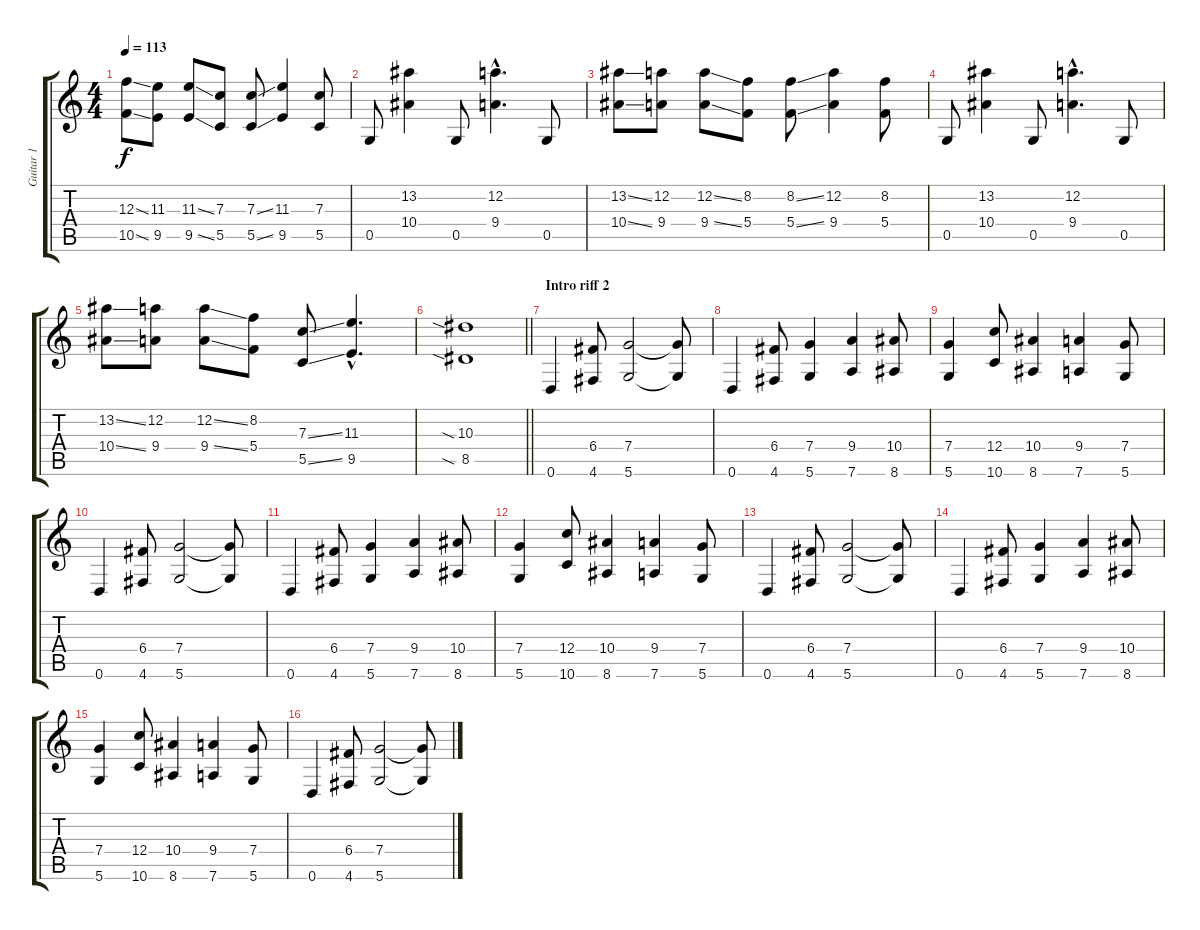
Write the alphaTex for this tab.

\track ("Guitar 1" "Guitar 1") {instrument overdrivenguitar}
\staff {score tabs}
\tuning (D4 A3 F3 C3 G2 D2) {hide}
\ts (4 4)
\tempo 113
\clef g2
\ks c
(12.3{ss} 10.5{ss}).8{dy f} (11.3 9.5).8 (11.3{ss} 9.5{ss}).8 (7.3 5.5).8 (7.3{ss} 5.5{ss}).8 (11.3 9.5).4 (7.3 5.5).8 |
0.5.8 (13.2 10.4).4 0.5.8 (12.2{hac} 9.4{hac}).4{d} 0.5.8 |
(13.2{ss} 10.4{ss}).8 (12.2 9.4).8 (12.2{ss} 9.4{ss}).8 (8.2 5.4).8 (8.2{ss} 5.4{ss}).8 (12.2 9.4).4 (8.2 5.4).8 |
0.5.8 (13.2 10.4).4 0.5.8 (12.2{hac} 9.4{hac}).4{d} 0.5.8 |
(13.2{ss} 10.4{ss}).8 (12.2 9.4).8 (12.2{ss} 9.4{ss}).8 (8.2 5.4).8 (7.3{ss} 5.5{ss}).8 (11.3{hac} 9.5{hac}).4{d} |
\barLineRight lightlight
(10.3{sia} 8.5{sia}).1 |
\section ("" "Intro riff 2")
0.6.4 (6.4 4.6).8 (7.4 5.6).2 (7.4{t} 5.6{t}).8 |
0.6.4 (6.4 4.6).8 (7.4 5.6).4 (9.4 7.6).4 (10.4 8.6).8 |
(7.4 5.6).4 (12.4 10.6).8 (10.4 8.6).4 (9.4 7.6).4 (7.4 5.6).8 |
0.6.4 (6.4 4.6).8 (7.4 5.6).2 (7.4{t} 5.6{t}).8 |
0.6.4 (6.4 4.6).8 (7.4 5.6).4 (9.4 7.6).4 (10.4 8.6).8 |
(7.4 5.6).4 (12.4 10.6).8 (10.4 8.6).4 (9.4 7.6).4 (7.4 5.6).8 |
0.6.4 (6.4 4.6).8 (7.4 5.6).2 (7.4{t} 5.6{t}).8 |
0.6.4 (6.4 4.6).8 (7.4 5.6).4 (9.4 7.6).4 (10.4 8.6).8 |
(7.4 5.6).4 (12.4 10.6).8 (10.4 8.6).4 (9.4 7.6).4 (7.4 5.6).8 |
0.6.4 (6.4 4.6).8 (7.4 5.6).2 (7.4{t} 5.6{t}).8
